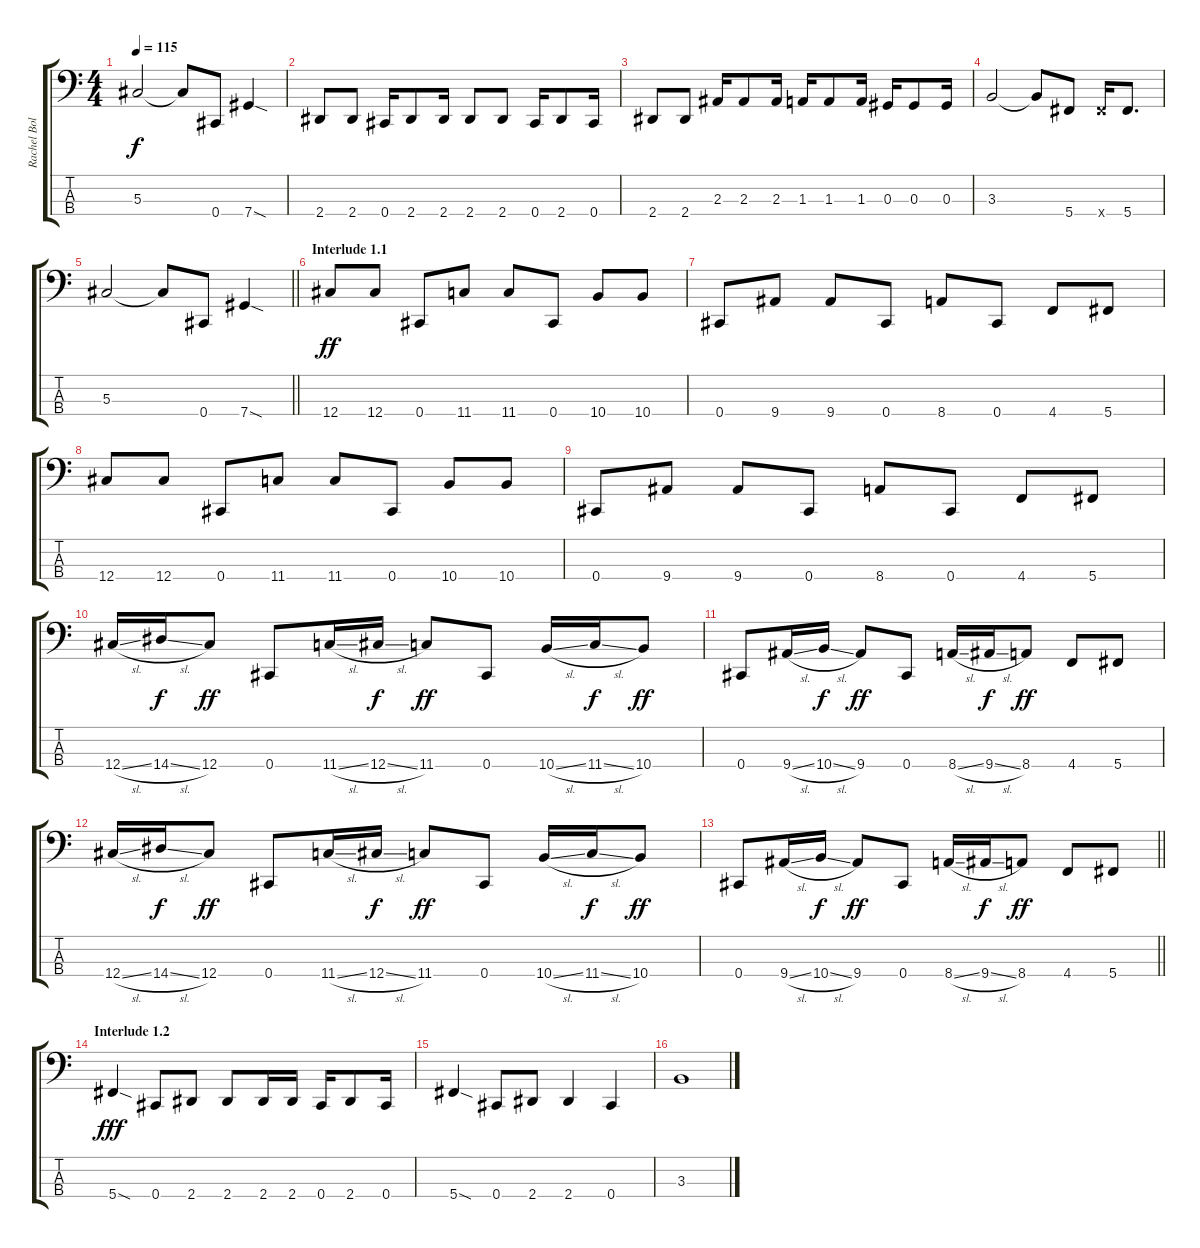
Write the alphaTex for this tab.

\track ("Rachel Bolan" "Rachel Bol") {instrument electricbasspick}
\staff {score tabs}
\tuning (Gb2 Db2 Ab1 Db1) {hide}
\ts (4 4)
\tempo 115
\clef f4
\ks c
5.3.2{dy f} 5.3{t}.8 0.4.8 7.4{sod}.4 |
2.4.8 2.4.8 0.4.16 2.4.8 2.4.16 2.4.8 2.4.8 0.4.16 2.4.8 0.4.16 |
2.4.8 2.4.8 2.3.16 2.3.8 2.3.16 1.3.16 1.3.8 1.3.16 0.3.16 0.3.8 0.3.16 |
3.3.2 3.3{t}.8 5.4.8 5.4{x}.16 5.4.8{d} |
\barLineRight lightlight
5.3.2 5.3{t}.8 0.4.8 7.4{sod}.4 |
\section ("" "Interlude 1.1")
12.4.8{dy ff} 12.4.8 0.4.8 11.4.8 11.4.8 0.4.8 10.4.8 10.4.8 |
0.4.8 9.4.8 9.4.8 0.4.8 8.4.8 0.4.8 4.4.8 5.4.8 |
12.4.8 12.4.8 0.4.8 11.4.8 11.4.8 0.4.8 10.4.8 10.4.8 |
0.4.8 9.4.8 9.4.8 0.4.8 8.4.8 0.4.8 4.4.8 5.4.8 |
12.4{sl}.16 14.4{sl}.16{dy f} 12.4.8{dy ff} 0.4.8 11.4{sl}.16 12.4{sl}.16{dy f} 11.4.8{dy ff} 0.4.8 10.4{sl}.16 11.4{sl}.16{dy f} 10.4.8{dy ff} |
0.4.8 9.4{sl}.16 10.4{sl}.16{dy f} 9.4.8{dy ff} 0.4.8 8.4{sl}.16 9.4{sl}.16{dy f} 8.4.8{dy ff} 4.4.8 5.4.8 |
12.4{sl}.16 14.4{sl}.16{dy f} 12.4.8{dy ff} 0.4.8 11.4{sl}.16 12.4{sl}.16{dy f} 11.4.8{dy ff} 0.4.8 10.4{sl}.16 11.4{sl}.16{dy f} 10.4.8{dy ff} |
\barLineRight lightlight
0.4.8 9.4{sl}.16 10.4{sl}.16{dy f} 9.4.8{dy ff} 0.4.8 8.4{sl}.16 9.4{sl}.16{dy f} 8.4.8{dy ff} 4.4.8 5.4.8 |
\section ("" "Interlude 1.2")
5.4{sod}.4{dy fff} 0.4.8 2.4.8 2.4.8 2.4.16 2.4.16 0.4.16 2.4.8 0.4.16 |
5.4{sod}.4 0.4.8 2.4.8 2.4.4 0.4.4 |
3.3.1
